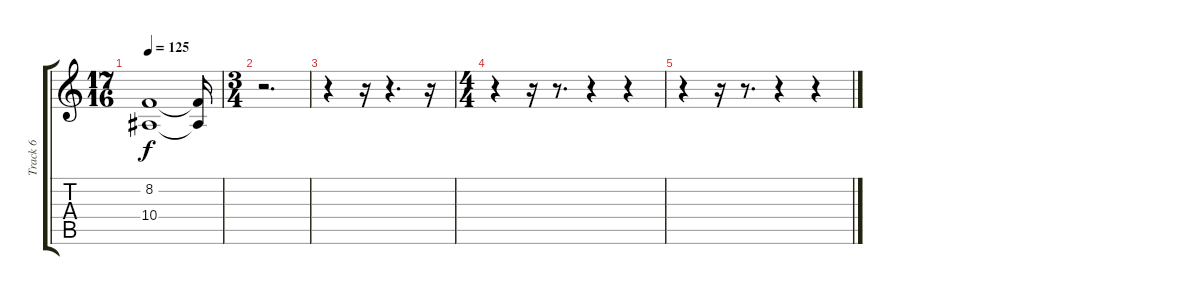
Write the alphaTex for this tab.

\track ("Track 6" "Track 6") {instrument choiraahs}
\staff {score tabs}
\tuning (D4 A3 F3 C3 G2 D2) {hide}
\ts (17 16)
\tempo 125
\clef g2
\ks c
(8.2 10.4).1{dy f} (8.2{t} 10.4{t}).16 |
\ts (3 4)
r.2{d} |
r.4 r.16 r.4{d} r.16 |
\ts (4 4)
r.4 r.16 r.8{d} r.4 r.4 |
r.4 r.16 r.8{d} r.4 r.4
